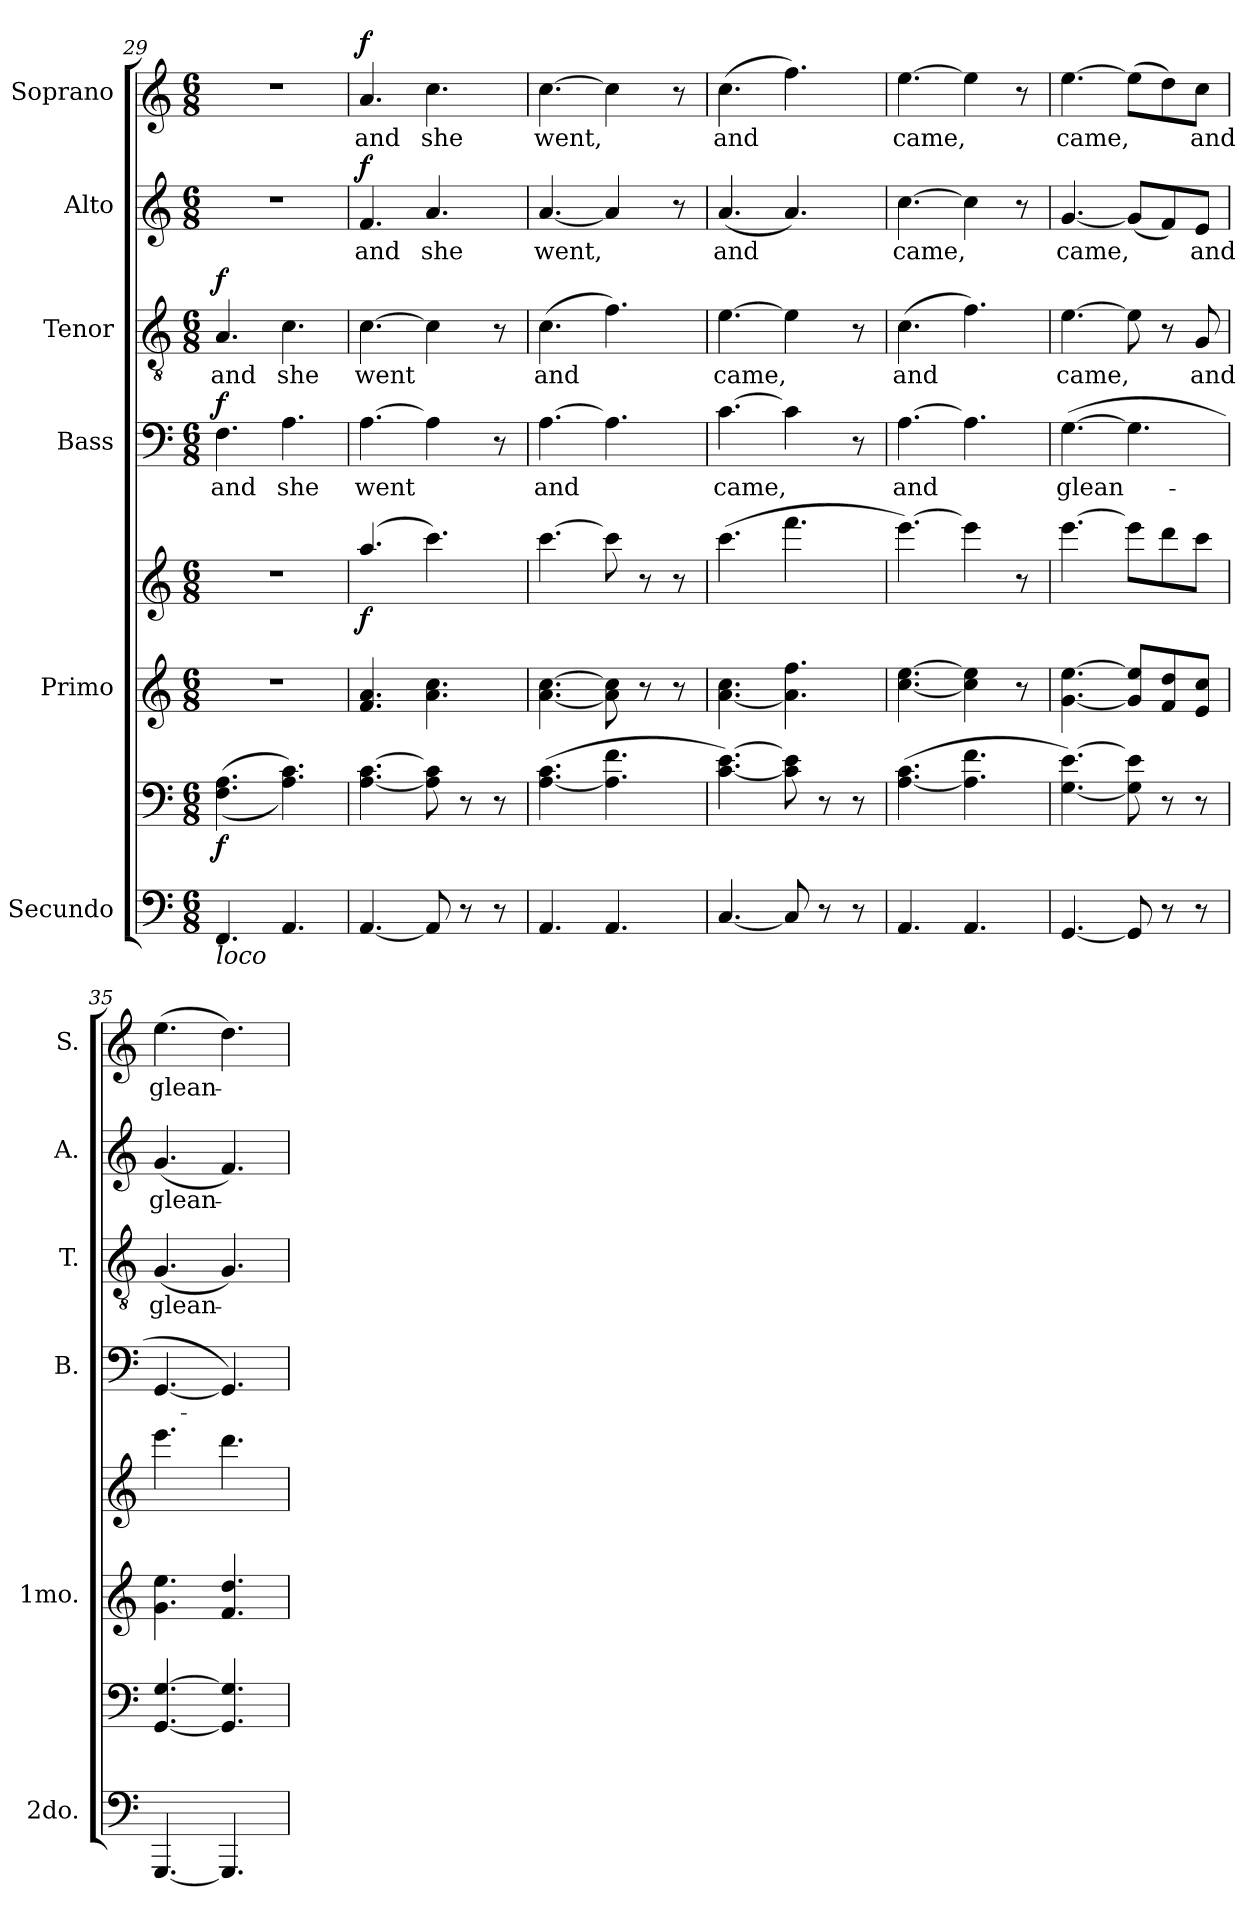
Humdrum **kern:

**kern	**kern	**dynam	**kern	**kern	**dynam	**kern	**text	**dynam	**kern	**text	**dynam	**kern	**text	**dynam	**kern	**text	**dynam
*part6	*part6	*part6	*part5	*part5	*part5	*part4	*part4	*part4	*part3	*part3	*part3	*part2	*part2	*part2	*part1	*part1	*part1
*staff8	*staff7	*staff7/8	*staff6	*staff5	*staff5/6	*staff4	*staff4	*staff4	*staff3	*staff3	*staff3	*staff2	*staff2	*staff2	*staff1	*staff1	*staff1
*I"Secundo	*	*	*I"Primo	*	*	*I"Bass	*	*	*I"Tenor	*	*	*I"Alto	*	*	*I"Soprano	*	*
*I'2do.	*	*	*I'1mo.	*	*	*I'B.	*	*	*I'T.	*	*	*I'A.	*	*	*I'S.	*	*
*clefF4	*clefF4	*	*clefG2	*clefG2	*	*clefF4	*	*	*clefGv2	*	*	*clefG2	*	*	*clefG2	*	*
*k[]	*k[]	*	*k[]	*k[]	*	*k[]	*	*	*k[]	*	*	*k[]	*	*	*k[]	*	*
*M6/8	*M6/8	*	*M6/8	*M6/8	*	*M6/8	*	*	*M6/8	*	*	*M6/8	*	*	*M6/8	*	*
=29	=29	=29	=29	=29	=29	=29	=29	=29	=29	=29	=29	=29	=29	=29	=29	=29	=29
!LO:TX:b:i:t=loco	!	!	!	!	!	!	!	!	!	!	!	!	!	!	!	!	!
!	!	!LO:DY:b	!	!	!	!	!LO:LY:b	!LO:DY:a	!	!LO:LY:b	!LO:DY:a	!	!	!	!	!	!
4.FF/	(>(>4.F\ 4.A\	f	2.r	2.r	.	4.F\	and	f	4.A/	and	f	2.r	.	.	2.r	.	.
!	!	!	!	!	!	!	!LO:LY:b	!	!	!LO:LY:b	!	!	!	!	!	!	!
4.AA/	4.A\ 4.c\))	.	.	.	.	4.A\	she	.	4.c\	she	.	.	.	.	.	.	.
!!LO:LB:g=z
=30	=30	=30	=30	=30	=30	=30	=30	=30	=30	=30	=30	=30	=30	=30	=30	=30	=30
!	!	!	!	!	!LO:DY:b	!	!LO:LY:b	!	!	!LO:LY:b	!	!	!LO:LY:b	!LO:DY:a	!	!LO:LY:b	!LO:DY:a
[4.AA/	[4.A\ [4.c\	.	4.f/ 4.a/	(>4.aa/	f	[4.A\	went	.	[4.c\	went	.	4.f/	and	f	4.a/	and	f
!	!	!	!	!	!	!	!	!	!	!	!	!	!LO:LY:b	!	!	!LO:LY:b	!
8AA/]	8A\] 8c\]	.	4.a\ 4.cc\	4.ccc\)	.	4A\]	.	.	4c\]	.	.	4.a/	she	.	4.cc\	she	.
8r	8r	.	.	.	.	.	.	.	.	.	.	.	.	.	.	.	.
8r	8r	.	.	.	.	8r	.	.	8r	.	.	.	.	.	.	.	.
=31	=31	=31	=31	=31	=31	=31	=31	=31	=31	=31	=31	=31	=31	=31	=31	=31	=31
!	!	!	!	!	!	!	!LO:LY:b	!	!	!LO:LY:b	!	!	!LO:LY:b	!	!	!LO:LY:b	!
4.AA/	(>[4.A\ 4.c\	.	[4.a\ [4.cc\	[4.ccc\	.	[4.A\	and	.	(>4.c\	and	.	[4.a/	went,	.	[4.cc\	went,	.
4.AA/	4.A\] 4.f\	.	8a\] 8cc\]	8ccc\]	.	4.A\]	.	.	4.f\)	.	.	4a/]	.	.	4cc\]	.	.
.	.	.	8r	8r	.	.	.	.	.	.	.	.	.	.	.	.	.
.	.	.	8r	8r	.	.	.	.	.	.	.	8r	.	.	8r	.	.
=32	=32	=32	=32	=32	=32	=32	=32	=32	=32	=32	=32	=32	=32	=32	=32	=32	=32
!	!	!	!	!	!	!	!LO:LY:b	!	!	!LO:LY:b	!	!	!LO:LY:b	!	!	!LO:LY:b	!
[4.C/	[4.c\ [4.e\)	.	[4.a\ 4.cc\	(>4.ccc\	.	[4.c\	came,	.	[4.e\	came,	.	(<4.a/	and	.	(>4.cc\	and	.
8C/]	8c\] 8e\]	.	4.a\] 4.ff\	4.fff\	.	4c\]	.	.	4e\]	.	.	4.a/)	.	.	4.ff\)	.	.
8r	8r	.	.	.	.	.	.	.	.	.	.	.	.	.	.	.	.
8r	8r	.	.	.	.	8r	.	.	8r	.	.	.	.	.	.	.	.
=33	=33	=33	=33	=33	=33	=33	=33	=33	=33	=33	=33	=33	=33	=33	=33	=33	=33
!	!	!	!	!	!	!	!LO:LY:b	!	!	!LO:LY:b	!	!	!LO:LY:b	!	!	!LO:LY:b	!
4.AA/	(>[4.A\ 4.c\	.	[4.cc\ [4.ee\	[4.eee\)	.	[4.A\	and	.	(>4.c\	and	.	[4.cc\	came,	.	[4.ee\	came,	.
4.AA/	4.A\] 4.f\	.	4cc\] 4ee\]	4eee\]	.	4.A\]	.	.	4.f\)	.	.	4cc\]	.	.	4ee\]	.	.
.	.	.	8r	8r	.	.	.	.	.	.	.	8r	.	.	8r	.	.
=34	=34	=34	=34	=34	=34	=34	=34	=34	=34	=34	=34	=34	=34	=34	=34	=34	=34
!	!	!	!	!	!	!	!LO:LY:b	!	!	!LO:LY:b	!	!	!LO:LY:b	!	!	!LO:LY:b	!
[4.GG/	[4.G\ [4.e\)	.	[4.g\ [4.ee\	[4.eee\	.	(>[4.G\	glean-	.	[4.e\	came,	.	[4.g/	came,	.	[4.ee\	came,	.
8GG/]	8G\] 8e\]	.	8g/] 8ee/]L	8eee\L]	.	4.G\]	.	.	8e\]	.	.	(<8g/L]	.	.	(>8ee\L]	.	.
8r	8r	.	8f/ 8dd/	8ddd\	.	.	.	.	8r	.	.	8f/)	.	.	8dd\)	.	.
!	!	!	!	!	!	!	!	!	!	!LO:LY:b	!	!	!LO:LY:b	!	!	!LO:LY:b	!
8r	8r	.	8e/ 8cc/J	8ccc\J	.	.	.	.	8G/	and	.	8e/J	and	.	8cc\J	and	.
=35	=35	=35	=35	=35	=35	=35	=35	=35	=35	=35	=35	=35	=35	=35	=35	=35	=35
!	!	!	!	!	!	!	!	!	!	!LO:LY:b	!	!	!LO:LY:b	!	!	!LO:LY:b	!
[4.GGG/	[4.GG/ [4.G/	.	4.g\ 4.ee\	4.eee\	.	[4.GG/	.	.	(<4.G/	glean-	.	(<4.g/	glean-	.	(>4.ee\	glean-	.
4.GGG/]	4.GG/] 4.G/]	.	4.f/ 4.dd/	4.ddd\	.	4.GG/])	.	.	4.G/)	.	.	4.f/)	.	.	4.dd\)	.	.
=	=	=	=	=	=	=	=	=	=	=	=	=	=	=	=	=	=
*-	*-	*-	*-	*-	*-	*-	*-	*-	*-	*-	*-	*-	*-	*-	*-	*-	*-
